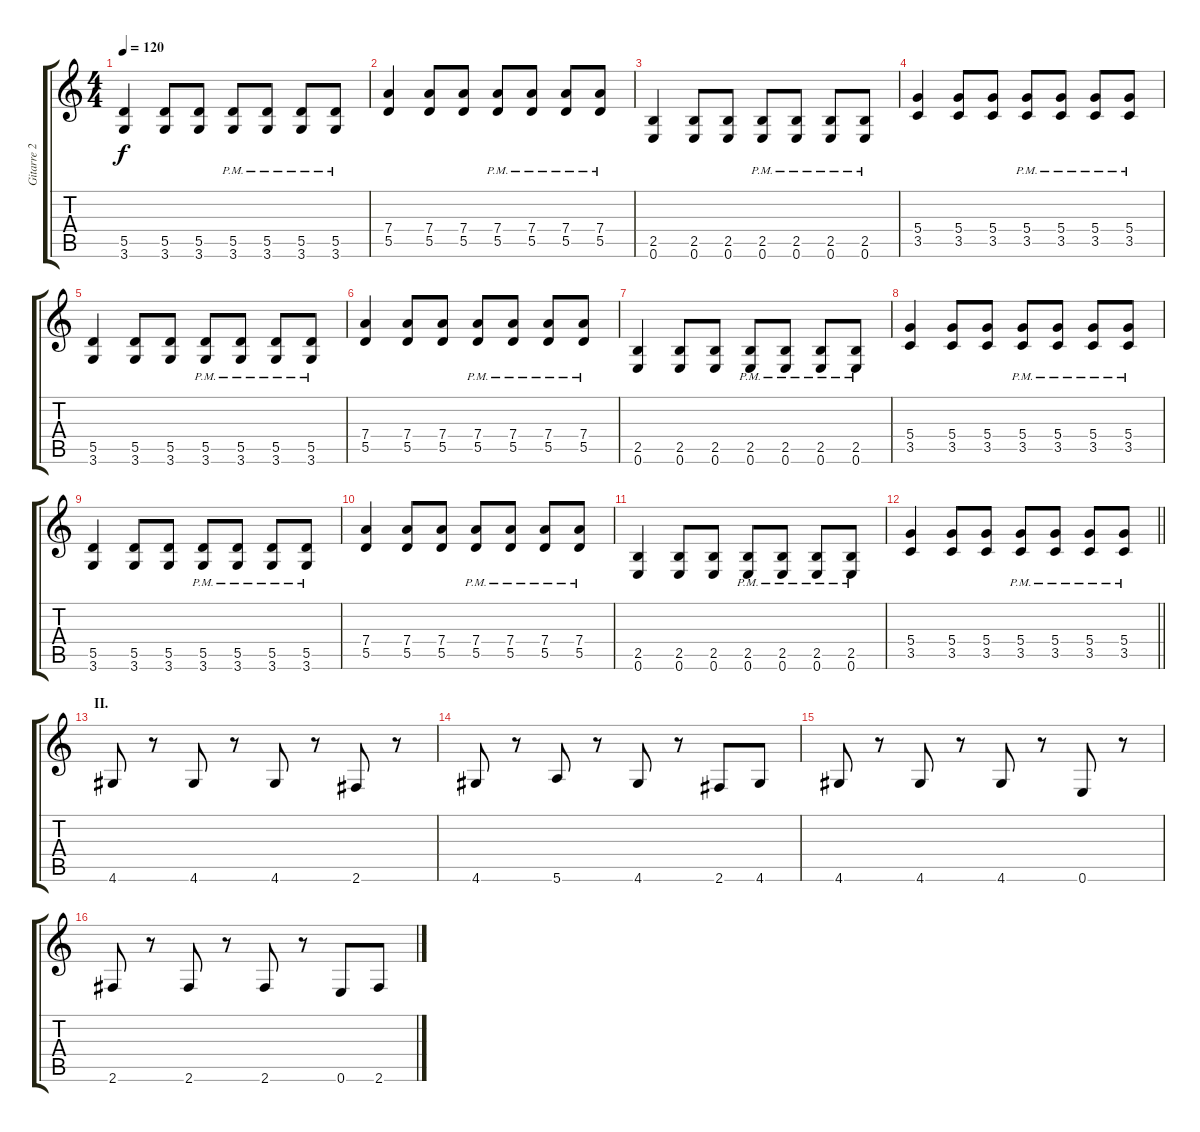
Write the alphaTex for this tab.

\track ("Gitarre 2" "Gitarre 2") {instrument overdrivenguitar}
\staff {score tabs}
\tuning (E4 B3 G3 D3 A2 E2) {hide}
\ts (4 4)
\tempo 120
\clef g2
\ks c
(5.5 3.6).4{dy f} (5.5 3.6).8 (5.5 3.6).8 (5.5{pm} 3.6{pm}).8 (5.5{pm} 3.6{pm}).8 (5.5{pm} 3.6{pm}).8 (5.5{pm} 3.6{pm}).8 |
(7.4 5.5).4 (7.4 5.5).8 (7.4 5.5).8 (7.4{pm} 5.5{pm}).8 (7.4{pm} 5.5{pm}).8 (7.4{pm} 5.5{pm}).8 (7.4{pm} 5.5{pm}).8 |
(2.5 0.6).4 (2.5 0.6).8 (2.5 0.6).8 (2.5{pm} 0.6{pm}).8 (2.5{pm} 0.6{pm}).8 (2.5{pm} 0.6{pm}).8 (2.5{pm} 0.6{pm}).8 |
(5.4 3.5).4 (5.4 3.5).8 (5.4 3.5).8 (5.4{pm} 3.5{pm}).8 (5.4{pm} 3.5{pm}).8 (5.4{pm} 3.5{pm}).8 (5.4{pm} 3.5{pm}).8 |
(5.5 3.6).4 (5.5 3.6).8 (5.5 3.6).8 (5.5{pm} 3.6{pm}).8 (5.5{pm} 3.6{pm}).8 (5.5{pm} 3.6{pm}).8 (5.5{pm} 3.6{pm}).8 |
(7.4 5.5).4 (7.4 5.5).8 (7.4 5.5).8 (7.4{pm} 5.5{pm}).8 (7.4{pm} 5.5{pm}).8 (7.4{pm} 5.5{pm}).8 (7.4{pm} 5.5{pm}).8 |
(2.5 0.6).4 (2.5 0.6).8 (2.5 0.6).8 (2.5{pm} 0.6{pm}).8 (2.5{pm} 0.6{pm}).8 (2.5{pm} 0.6{pm}).8 (2.5{pm} 0.6{pm}).8 |
(5.4 3.5).4 (5.4 3.5).8 (5.4 3.5).8 (5.4{pm} 3.5{pm}).8 (5.4{pm} 3.5{pm}).8 (5.4{pm} 3.5{pm}).8 (5.4{pm} 3.5{pm}).8 |
(5.5 3.6).4 (5.5 3.6).8 (5.5 3.6).8 (5.5{pm} 3.6{pm}).8 (5.5{pm} 3.6{pm}).8 (5.5{pm} 3.6{pm}).8 (5.5{pm} 3.6{pm}).8 |
(7.4 5.5).4 (7.4 5.5).8 (7.4 5.5).8 (7.4{pm} 5.5{pm}).8 (7.4{pm} 5.5{pm}).8 (7.4{pm} 5.5{pm}).8 (7.4{pm} 5.5{pm}).8 |
(2.5 0.6).4 (2.5 0.6).8 (2.5 0.6).8 (2.5{pm} 0.6{pm}).8 (2.5{pm} 0.6{pm}).8 (2.5{pm} 0.6{pm}).8 (2.5{pm} 0.6{pm}).8 |
\barLineRight lightlight
(5.4 3.5).4 (5.4 3.5).8 (5.4 3.5).8 (5.4{pm} 3.5{pm}).8 (5.4{pm} 3.5{pm}).8 (5.4{pm} 3.5{pm}).8 (5.4{pm} 3.5{pm}).8 |
\section ("" "II.")
4.6.8 r.8 4.6.8 r.8 4.6.8 r.8 2.6.8 r.8 |
4.6.8 r.8 5.6.8 r.8 4.6.8 r.8 2.6.8 4.6.8 |
4.6.8 r.8 4.6.8 r.8 4.6.8 r.8 0.6.8 r.8 |
2.6.8 r.8 2.6.8 r.8 2.6.8 r.8 0.6.8 2.6.8
